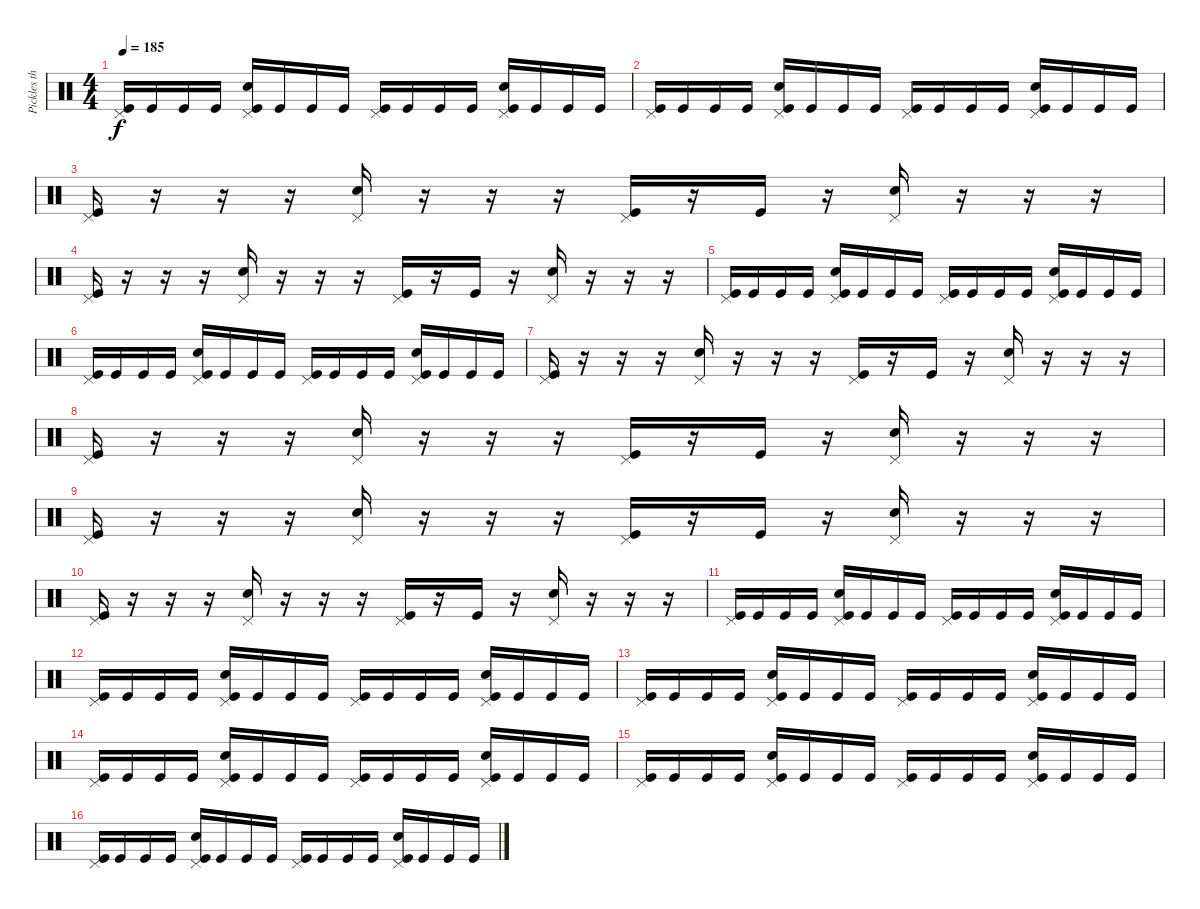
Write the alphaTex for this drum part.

\track ("Pickles the Drummer" "Pickles th") {instrument percussion}
\staff {score}
\articulation defaults
\ts (4 4)
\tempo 185
\clef neutral
\ks c
("Kick (hit)" "Pedal Hi-Hat (hit)").16{dy f} "Kick (hit)".16 "Kick (hit)".16 "Kick (hit)".16 ("Kick (hit)" "Pedal Hi-Hat (hit)" "Snare (hit) 2").16 "Kick (hit)".16 "Kick (hit)".16 "Kick (hit)".16 ("Kick (hit)" "Pedal Hi-Hat (hit)").16 "Kick (hit)".16 "Kick (hit)".16 "Kick (hit)".16 ("Kick (hit)" "Pedal Hi-Hat (hit)" "Snare (hit) 2").16 "Kick (hit)".16 "Kick (hit)".16 "Kick (hit)".16 |
("Kick (hit)" "Pedal Hi-Hat (hit)").16 "Kick (hit)".16 "Kick (hit)".16 "Kick (hit)".16 ("Kick (hit)" "Pedal Hi-Hat (hit)" "Snare (hit) 2").16 "Kick (hit)".16 "Kick (hit)".16 "Kick (hit)".16 ("Kick (hit)" "Pedal Hi-Hat (hit)").16 "Kick (hit)".16 "Kick (hit)".16 "Kick (hit)".16 ("Kick (hit)" "Pedal Hi-Hat (hit)" "Snare (hit) 2").16 "Kick (hit)".16 "Kick (hit)".16 "Kick (hit)".16 |
("Kick (hit)" "Pedal Hi-Hat (hit)").16 r.16 r.16 r.16 ("Pedal Hi-Hat (hit)" "Snare (hit) 2").16 r.16 r.16 r.16 ("Kick (hit)" "Pedal Hi-Hat (hit)").16 r.16 "Kick (hit)".16 r.16 ("Pedal Hi-Hat (hit)" "Snare (hit) 2").16 r.16 r.16 r.16 |
("Kick (hit)" "Pedal Hi-Hat (hit)").16 r.16 r.16 r.16 ("Pedal Hi-Hat (hit)" "Snare (hit) 2").16 r.16 r.16 r.16 ("Kick (hit)" "Pedal Hi-Hat (hit)").16 r.16 "Kick (hit)".16 r.16 ("Pedal Hi-Hat (hit)" "Snare (hit) 2").16 r.16 r.16 r.16 |
("Kick (hit)" "Pedal Hi-Hat (hit)").16 "Kick (hit)".16 "Kick (hit)".16 "Kick (hit)".16 ("Kick (hit)" "Pedal Hi-Hat (hit)" "Snare (hit) 2").16 "Kick (hit)".16 "Kick (hit)".16 "Kick (hit)".16 ("Kick (hit)" "Pedal Hi-Hat (hit)").16 "Kick (hit)".16 "Kick (hit)".16 "Kick (hit)".16 ("Kick (hit)" "Pedal Hi-Hat (hit)" "Snare (hit) 2").16 "Kick (hit)".16 "Kick (hit)".16 "Kick (hit)".16 |
("Kick (hit)" "Pedal Hi-Hat (hit)").16 "Kick (hit)".16 "Kick (hit)".16 "Kick (hit)".16 ("Kick (hit)" "Pedal Hi-Hat (hit)" "Snare (hit) 2").16 "Kick (hit)".16 "Kick (hit)".16 "Kick (hit)".16 ("Kick (hit)" "Pedal Hi-Hat (hit)").16 "Kick (hit)".16 "Kick (hit)".16 "Kick (hit)".16 ("Kick (hit)" "Pedal Hi-Hat (hit)" "Snare (hit) 2").16 "Kick (hit)".16 "Kick (hit)".16 "Kick (hit)".16 |
("Kick (hit)" "Pedal Hi-Hat (hit)").16 r.16 r.16 r.16 ("Pedal Hi-Hat (hit)" "Snare (hit) 2").16 r.16 r.16 r.16 ("Kick (hit)" "Pedal Hi-Hat (hit)").16 r.16 "Kick (hit)".16 r.16 ("Pedal Hi-Hat (hit)" "Snare (hit) 2").16 r.16 r.16 r.16 |
("Kick (hit)" "Pedal Hi-Hat (hit)").16 r.16 r.16 r.16 ("Pedal Hi-Hat (hit)" "Snare (hit) 2").16 r.16 r.16 r.16 ("Kick (hit)" "Pedal Hi-Hat (hit)").16 r.16 "Kick (hit)".16 r.16 ("Pedal Hi-Hat (hit)" "Snare (hit) 2").16 r.16 r.16 r.16 |
("Kick (hit)" "Pedal Hi-Hat (hit)").16 r.16 r.16 r.16 ("Pedal Hi-Hat (hit)" "Snare (hit) 2").16 r.16 r.16 r.16 ("Kick (hit)" "Pedal Hi-Hat (hit)").16 r.16 "Kick (hit)".16 r.16 ("Pedal Hi-Hat (hit)" "Snare (hit) 2").16 r.16 r.16 r.16 |
("Kick (hit)" "Pedal Hi-Hat (hit)").16 r.16 r.16 r.16 ("Pedal Hi-Hat (hit)" "Snare (hit) 2").16 r.16 r.16 r.16 ("Kick (hit)" "Pedal Hi-Hat (hit)").16 r.16 "Kick (hit)".16 r.16 ("Pedal Hi-Hat (hit)" "Snare (hit) 2").16 r.16 r.16 r.16 |
("Kick (hit)" "Pedal Hi-Hat (hit)").16 "Kick (hit)".16 "Kick (hit)".16 "Kick (hit)".16 ("Kick (hit)" "Pedal Hi-Hat (hit)" "Snare (hit) 2").16 "Kick (hit)".16 "Kick (hit)".16 "Kick (hit)".16 ("Kick (hit)" "Pedal Hi-Hat (hit)").16 "Kick (hit)".16 "Kick (hit)".16 "Kick (hit)".16 ("Kick (hit)" "Pedal Hi-Hat (hit)" "Snare (hit) 2").16 "Kick (hit)".16 "Kick (hit)".16 "Kick (hit)".16 |
("Kick (hit)" "Pedal Hi-Hat (hit)").16 "Kick (hit)".16 "Kick (hit)".16 "Kick (hit)".16 ("Kick (hit)" "Pedal Hi-Hat (hit)" "Snare (hit) 2").16 "Kick (hit)".16 "Kick (hit)".16 "Kick (hit)".16 ("Kick (hit)" "Pedal Hi-Hat (hit)").16 "Kick (hit)".16 "Kick (hit)".16 "Kick (hit)".16 ("Kick (hit)" "Pedal Hi-Hat (hit)" "Snare (hit) 2").16 "Kick (hit)".16 "Kick (hit)".16 "Kick (hit)".16 |
("Kick (hit)" "Pedal Hi-Hat (hit)").16 "Kick (hit)".16 "Kick (hit)".16 "Kick (hit)".16 ("Kick (hit)" "Pedal Hi-Hat (hit)" "Snare (hit) 2").16 "Kick (hit)".16 "Kick (hit)".16 "Kick (hit)".16 ("Kick (hit)" "Pedal Hi-Hat (hit)").16 "Kick (hit)".16 "Kick (hit)".16 "Kick (hit)".16 ("Kick (hit)" "Pedal Hi-Hat (hit)" "Snare (hit) 2").16 "Kick (hit)".16 "Kick (hit)".16 "Kick (hit)".16 |
("Kick (hit)" "Pedal Hi-Hat (hit)").16 "Kick (hit)".16 "Kick (hit)".16 "Kick (hit)".16 ("Kick (hit)" "Pedal Hi-Hat (hit)" "Snare (hit) 2").16 "Kick (hit)".16 "Kick (hit)".16 "Kick (hit)".16 ("Kick (hit)" "Pedal Hi-Hat (hit)").16 "Kick (hit)".16 "Kick (hit)".16 "Kick (hit)".16 ("Kick (hit)" "Pedal Hi-Hat (hit)" "Snare (hit) 2").16 "Kick (hit)".16 "Kick (hit)".16 "Kick (hit)".16 |
("Kick (hit)" "Pedal Hi-Hat (hit)").16 "Kick (hit)".16 "Kick (hit)".16 "Kick (hit)".16 ("Kick (hit)" "Pedal Hi-Hat (hit)" "Snare (hit) 2").16 "Kick (hit)".16 "Kick (hit)".16 "Kick (hit)".16 ("Kick (hit)" "Pedal Hi-Hat (hit)").16 "Kick (hit)".16 "Kick (hit)".16 "Kick (hit)".16 ("Kick (hit)" "Pedal Hi-Hat (hit)" "Snare (hit) 2").16 "Kick (hit)".16 "Kick (hit)".16 "Kick (hit)".16 |
("Kick (hit)" "Pedal Hi-Hat (hit)").16 "Kick (hit)".16 "Kick (hit)".16 "Kick (hit)".16 ("Kick (hit)" "Pedal Hi-Hat (hit)" "Snare (hit) 2").16 "Kick (hit)".16 "Kick (hit)".16 "Kick (hit)".16 ("Kick (hit)" "Pedal Hi-Hat (hit)").16 "Kick (hit)".16 "Kick (hit)".16 "Kick (hit)".16 ("Kick (hit)" "Pedal Hi-Hat (hit)" "Snare (hit) 2").16 "Kick (hit)".16 "Kick (hit)".16 "Kick (hit)".16
